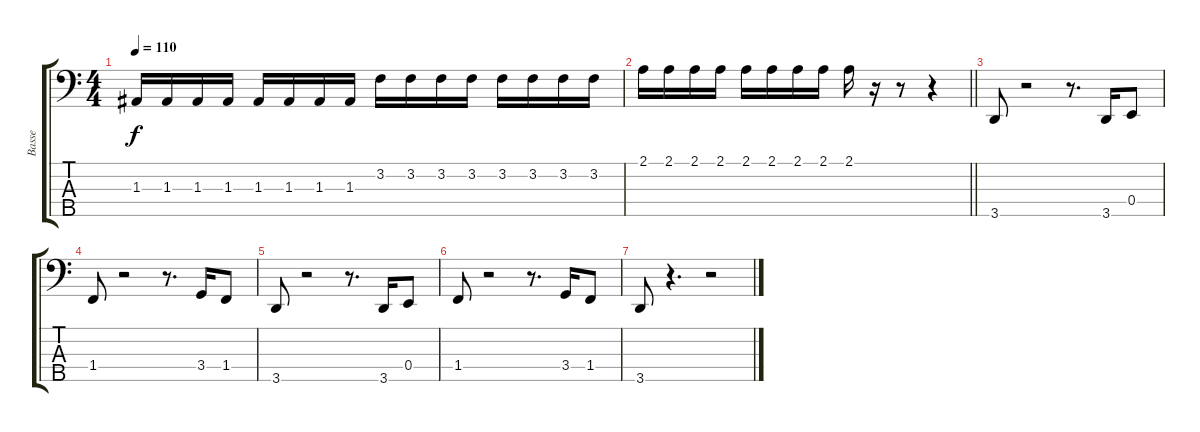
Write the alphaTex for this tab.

\track ("Basse" "Basse") {instrument electricbasspick}
\staff {score tabs}
\tuning (G2 D2 A1 E1 B0) {hide}
\ts (4 4)
\tempo 110
\clef f4
\ks c
1.3.16{dy f} 1.3.16 1.3.16 1.3.16 1.3.16 1.3.16 1.3.16 1.3.16 3.2.16 3.2.16 3.2.16 3.2.16 3.2.16 3.2.16 3.2.16 3.2.16 |
\barLineRight lightlight
2.1.16 2.1.16 2.1.16 2.1.16 2.1.16 2.1.16 2.1.16 2.1.16 2.1.16 r.16 r.8 r.4 |
3.5.8 r.2 r.8{d} 3.5.16 0.4.8 |
1.4.8 r.2 r.8{d} 3.4.16 1.4.8 |
3.5.8 r.2 r.8{d} 3.5.16 0.4.8 |
1.4.8 r.2 r.8{d} 3.4.16 1.4.8 |
3.5.8 r.4{d} r.2
